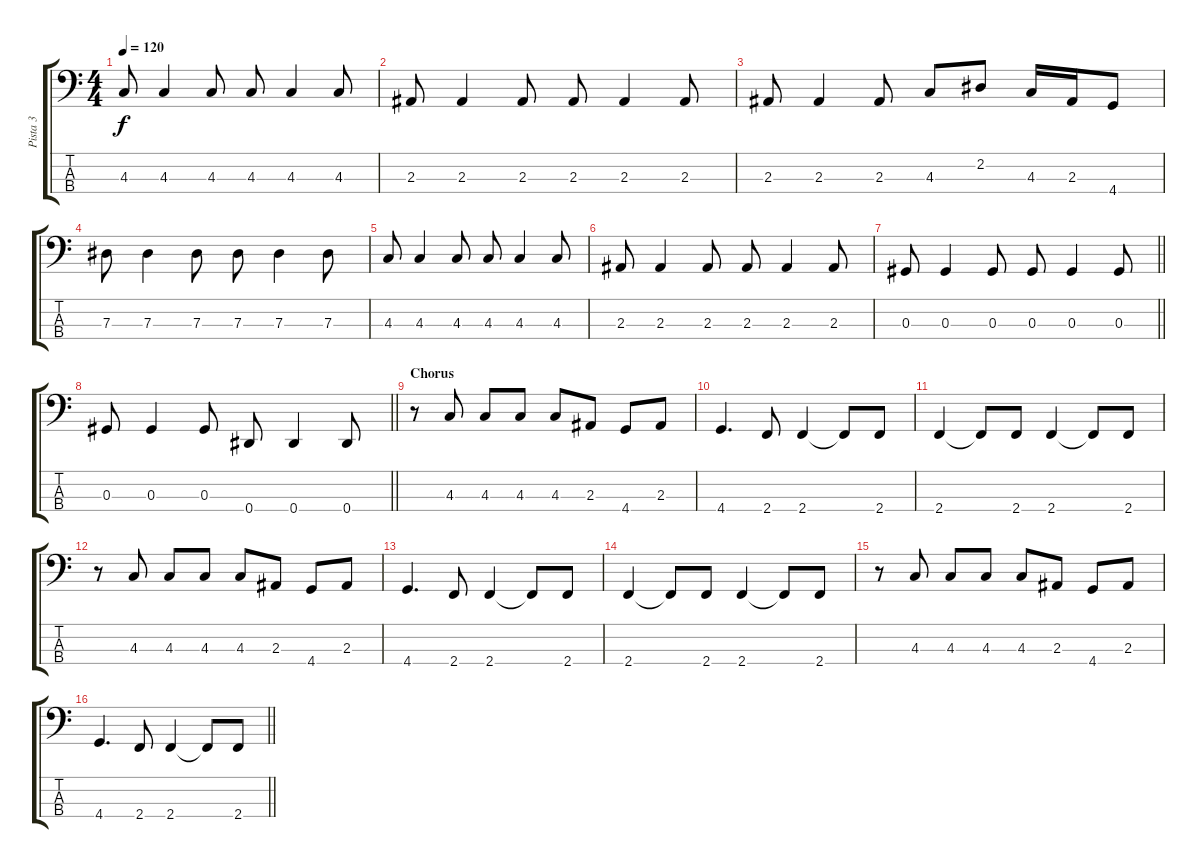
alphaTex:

\track ("Pista 3" "Pista 3") {instrument electricbassfinger}
\staff {score tabs}
\tuning (Gb2 Db2 Ab1 Eb1) {hide}
\ts (4 4)
\tempo 120
\clef f4
\ks c
4.3.8{dy f} 4.3.4 4.3.8 4.3.8 4.3.4 4.3.8 |
2.3.8 2.3.4 2.3.8 2.3.8 2.3.4 2.3.8 |
2.3.8 2.3.4 2.3.8 4.3.8 2.2.8 4.3.16 2.3.16 4.4.8 |
7.3.8 7.3.4 7.3.8 7.3.8 7.3.4 7.3.8 |
4.3.8 4.3.4 4.3.8 4.3.8 4.3.4 4.3.8 |
2.3.8 2.3.4 2.3.8 2.3.8 2.3.4 2.3.8 |
\barLineRight lightlight
0.3.8 0.3.4 0.3.8 0.3.8 0.3.4 0.3.8 |
\barLineRight lightlight
0.3.8 0.3.4 0.3.8 0.4.8 0.4.4 0.4.8 |
\section ("" "Chorus")
r.8 4.3.8 4.3.8 4.3.8 4.3.8 2.3.8 4.4.8 2.3.8 |
4.4.4{d} 2.4.8 2.4.4 2.4{t}.8 2.4.8 |
2.4.4 2.4{t}.8 2.4.8 2.4.4 2.4{t}.8 2.4.8 |
r.8 4.3.8 4.3.8 4.3.8 4.3.8 2.3.8 4.4.8 2.3.8 |
4.4.4{d} 2.4.8 2.4.4 2.4{t}.8 2.4.8 |
2.4.4 2.4{t}.8 2.4.8 2.4.4 2.4{t}.8 2.4.8 |
r.8 4.3.8 4.3.8 4.3.8 4.3.8 2.3.8 4.4.8 2.3.8 |
\barLineRight lightlight
4.4.4{d} 2.4.8 2.4.4 2.4{t}.8 2.4.8
